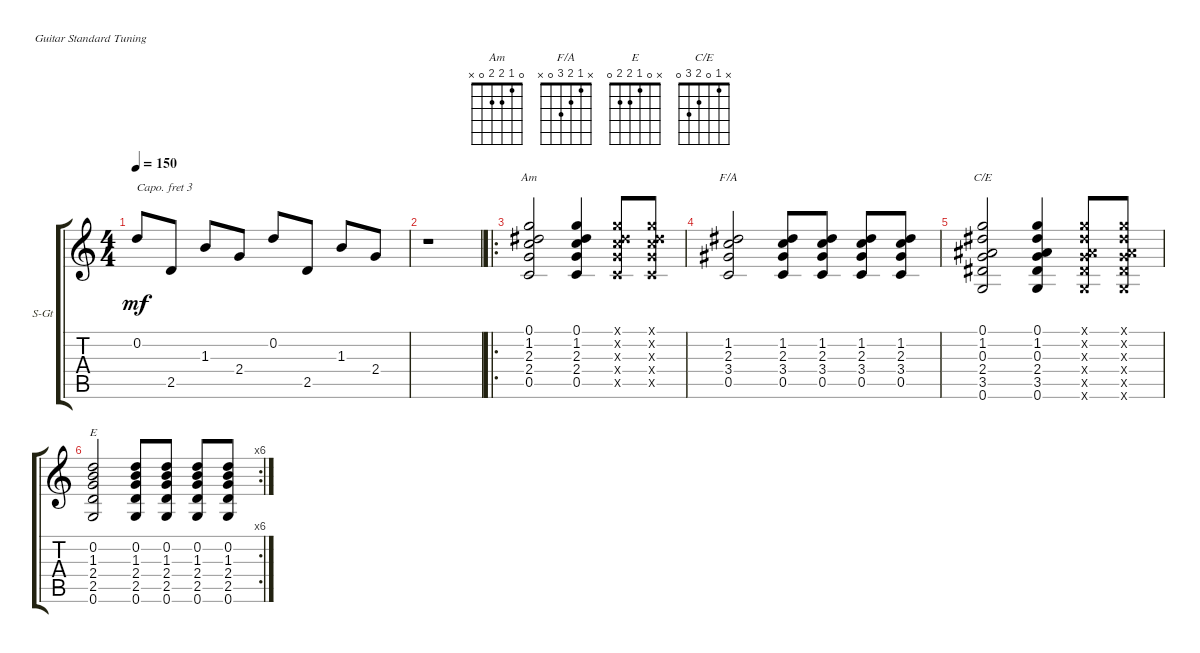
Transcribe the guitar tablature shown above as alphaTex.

\defaultSystemsLayout 4
\bracketExtendMode groupsimilarinstruments
\firstSystemTrackNameOrientation horizontal
\otherSystemsTrackNameOrientation horizontal
\track ("Steel Guitar" "S-Gt") {instrument acousticguitarsteel}
\staff {score tabs}
\capo 3
\tuning (E4 B3 G3 D3 A2 E2)
\chord ("Am" 0 1 2 2 0 x)
\chord ("F/A" x 1 2 3 0 x)
\chord ("E" x 0 1 2 2 0)
\chord ("C/E" x 1 0 2 3 0)
\ts (4 4)
\tempo 150
\clef g2
\ks c
0.2.8{dy mf} 2.5.8 1.3.8 2.4.8 0.2.8 2.5.8 1.3.8 2.4.8 |
r.1 |
\ro
(0.5 2.4 2.3 1.2 0.1).2{ch "Am"} (0.5 2.4 2.3 1.2 0.1).4 (0.5{x} 2.4{x} 2.3{x} 1.2{x} 0.1{x}).8 (0.5{x} 2.4{x} 2.3{x} 1.2{x} 0.1{x}).8 |
(0.5 3.4 2.3 1.2).2{ch "F/A"} (0.5 3.4 2.3 1.2).8 (0.5 3.4 2.3 1.2).8 (0.5 3.4 2.3 1.2).8 (0.5 3.4 2.3 1.2).8 |
(0.6 3.5 2.4 0.3 1.2 0.1).2{ch "C/E"} (0.6 3.5 2.4 0.3 1.2 0.1).4 (0.6{x} 3.5{x} 2.4{x} 0.3{x} 1.2{x} 0.1{x}).8 (0.6{x} 3.5{x} 2.4{x} 0.3{x} 1.2{x} 0.1{x}).8 |
\rc 6
(0.6 2.5 2.4 1.3 0.2).2{ch "E"} (0.6 2.5 2.4 1.3 0.2).8 (0.6 2.5 2.4 1.3 0.2).8 (0.6 2.5 2.4 1.3 0.2).8 (0.6 2.5 2.4 1.3 0.2).8
